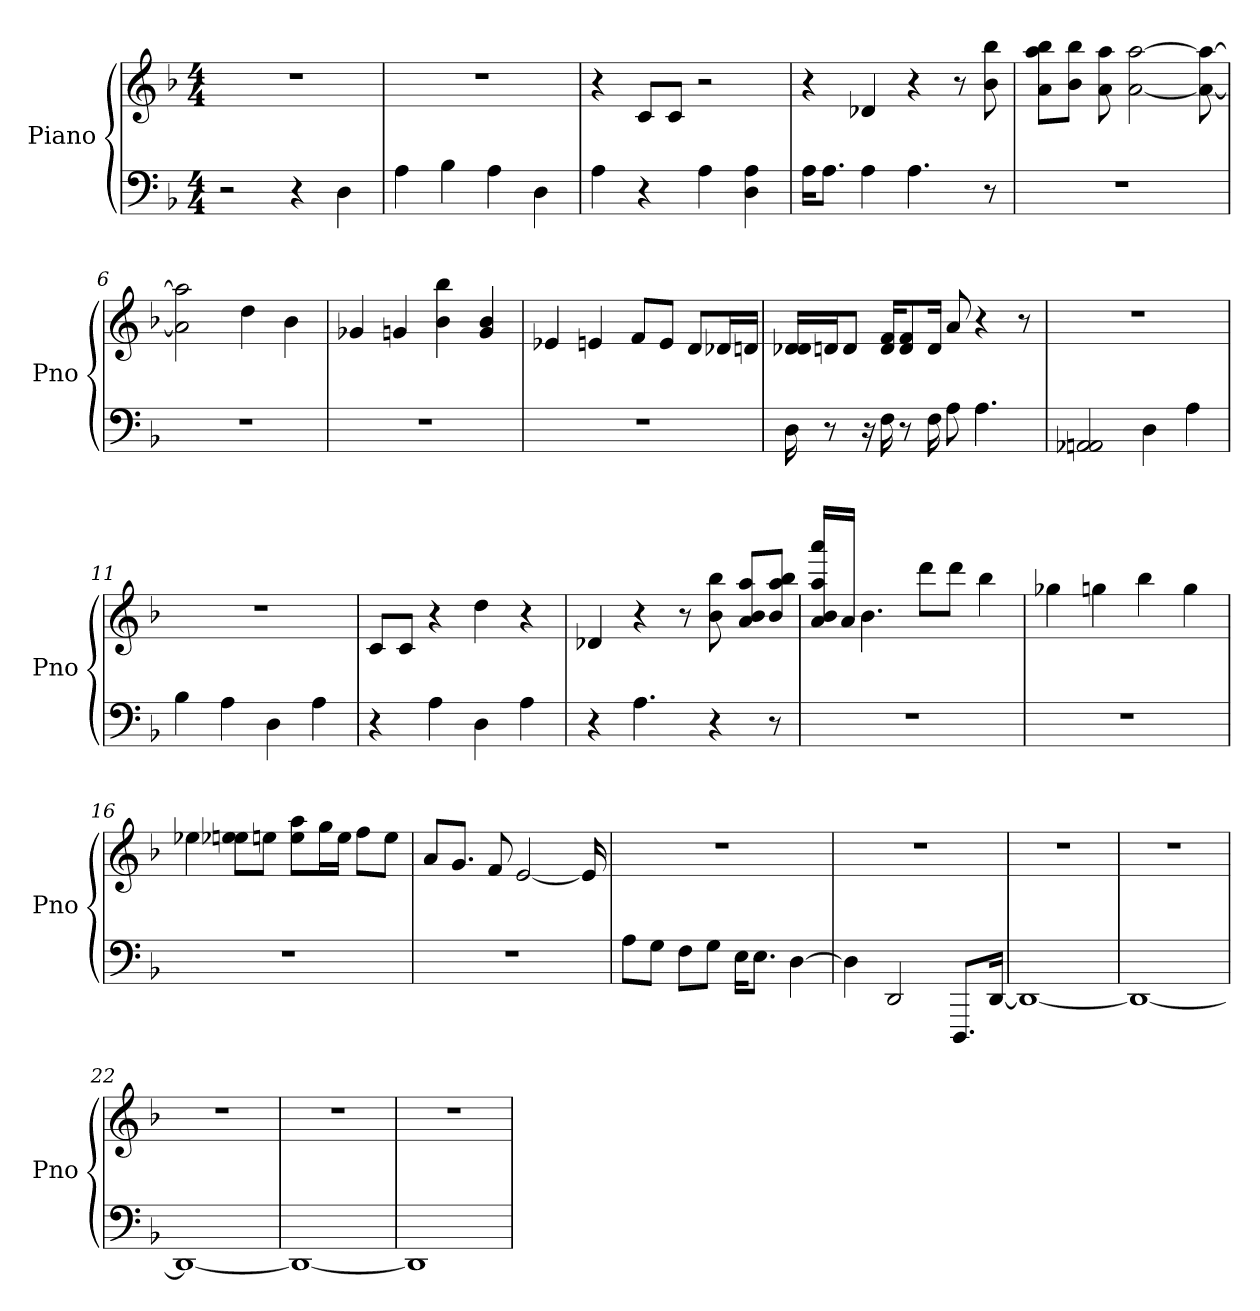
**kern	**kern
*part1	*part1
*staff2	*staff1
*I"Piano	*
*I'Pno	*
*clefF4	*clefG2
*k[b-]	*k[b-]
*F:	*F:
*M4/4	*M4/4
*MM130	*MM130
=1	=1
2r	1r
4r	.
4D	.
=2	=2
4A	1r
4B-	.
4A	.
4D	.
=3	=3
4A	4r
4r	8c/L
.	8c/J
4A	2r
4D 4A	.
=4	=4
16A\KL	4r
8.A\J	.
4A	4d-
4.A	4r
.	8r
8r	8b- 8bb-
=5	=5
1r	8aa\ 8bb-\ 8a\L
.	8b-\ 8bb-\J
.	8aa 8a
.	[2a [2aa
.	8a_ 8aa_
=6	=6
1r	2a] 2aa]
.	4dd
.	4b-
=7	=7
1r	4g-
.	4g
.	4b- 4bb-
.	4b- 4g
=8	=8
1r	4e-
.	4e
.	8f/L
.	8e/J
.	8d/L
.	16d-/L
.	16d/JJ
=9	=9
16D	16d/ 16d-/LL
8r	16d/J
.	8d/J
16r	.
16F	16d/ 16f/KL
8r	8d/ 8f/
16F	16d/Jk
8A	8a
4.A	4r
.	8r
=10	=10
2AA- 2AA	1r
4D	.
4A	.
=11	=11
4B-	1r
4A	.
4D	.
4A	.
=12	=12
4r	8c/L
.	8c/J
4A	4r
4D	4dd
4A	4r
=13	=13
4r	4d-
4.A	4r
.	8r
4r	8bb- 8b-
.	8a/ 8aa/ 8b-/L
8r	8bb-/ 8aa/ 8b-/J
=14	=14
1r	16b-/ 16a/ 16aa/ 16aaa/LL
.	16a/JJ
.	4.b-
.	8ddd\L
.	8ddd\J
.	4bb-
=15	=15
1r	4gg-
.	4gg
.	4bb-
.	4gg
=16	=16
1r	4ee-
.	8ee\ 8ee-\L
.	8ee\J
.	8aa\ 8ee\L
.	16gg\L
.	16ee\JJ
.	8ff\L
.	8ee\J
=17	=17
1r	8a/L
.	8.g/J
.	8f
.	[2e
.	16e]
=18	=18
8A\L	1r
8G\J	.
8F\L	.
8G\J	.
16E\KL	.
8.E\J	.
[4D	.
=19	=19
4D]	1r
2DD	.
8.DDD/L	.
[16DD/Jk	.
=20	=20
1DD_	1r
=21	=21
1DD_	1r
=22	=22
1DD_	1r
=23	=23
1DD_	1r
=24	=24
1DD]	1r
=	=
*-	*-
